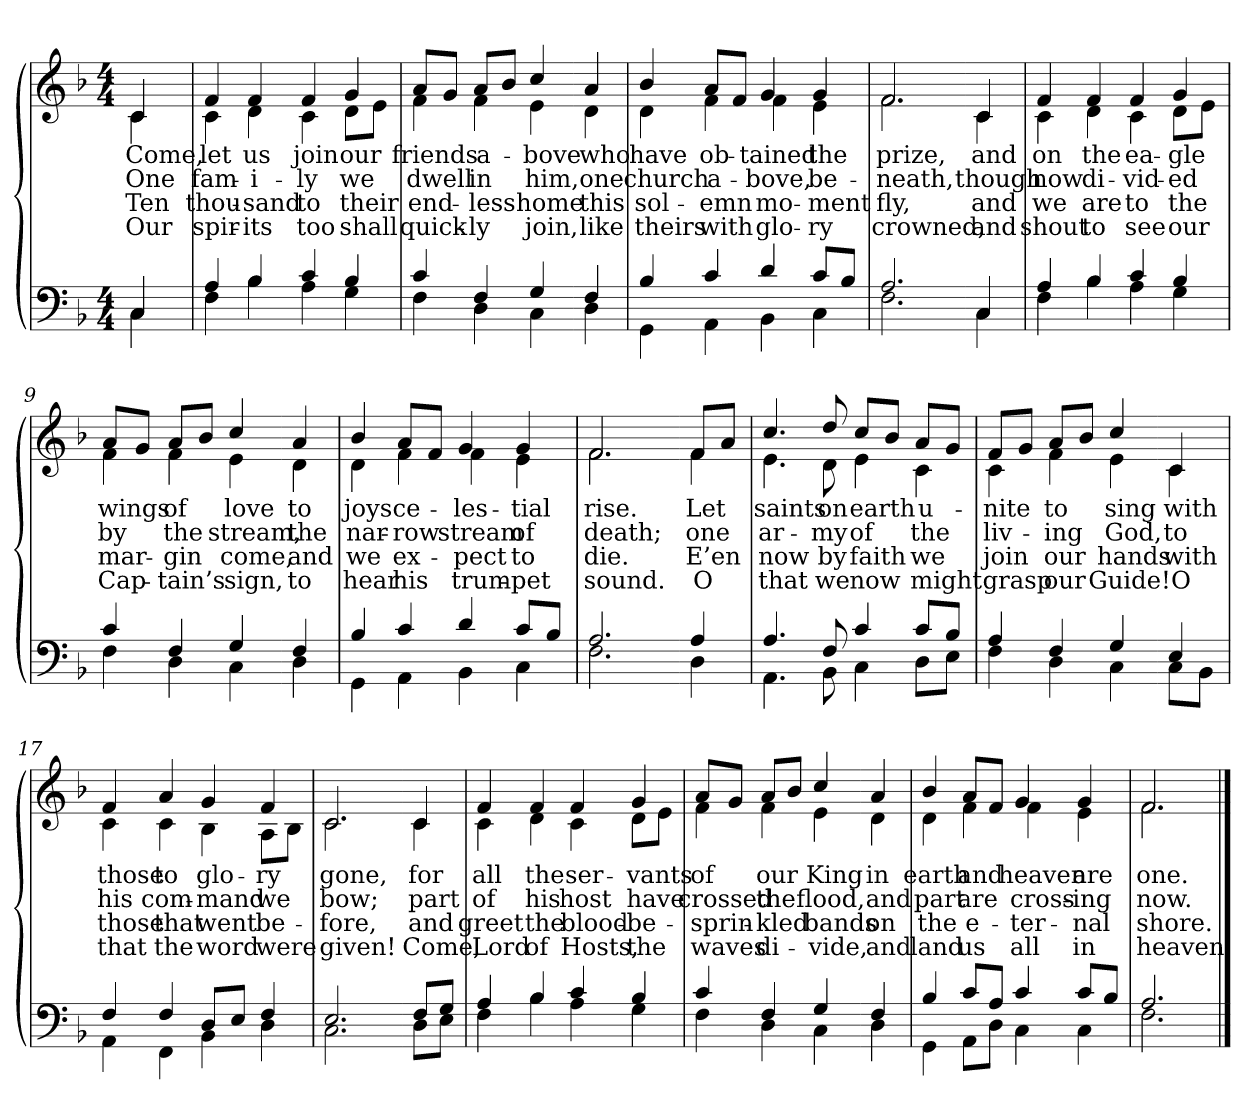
**kern	**kern	**text	**text	**text	**text
*part2	*part1	*part1	*part1	*part1	*part1
*staff2	*staff1	*staff1	*staff1	*staff1	*staff1
*clefF4	*clefG2	*	*	*	*
*k[b-]	*k[b-]	*	*	*	*
*M4/4	*M4/4	*	*	*	*
=1	=1	=1	=1	=1	=1
*^	*	*	*	*	*
!	!	!LO:TX:b:i:t=Verse	!	!	!	!
!	!	!	!LO:LY:b	!LO:LY:b	!LO:LY:b	!LO:LY:b
*	*	*^	*	*	*	*
4C/	4C\	4c/	4c\	Come,	One	Ten	Our
=2	=2	=2	=2	=2	=2	=2	=2
!	!	!	!	!LO:LY:b	!LO:LY:b	!LO:LY:b	!LO:LY:b
4A/	4F\	4f/	4c\	let	fam-	thou-	spir-
!	!	!	!	!LO:LY:b	!LO:LY:b	!LO:LY:b	!LO:LY:b
4B-/	4B-\	4f/	4d\	us	-i-	-sand	-its
!	!	!	!	!LO:LY:b	!LO:LY:b	!LO:LY:b	!LO:LY:b
4c/	4A\	4f/	4c\	join	-ly	to	too
!	!	!	!	!LO:LY:b	!LO:LY:b	!LO:LY:b	!LO:LY:b
4B-/	4G\	4g/	8d\L	our	we	their	shall
.	.	.	8e\J	.	.	.	.
=3	=3	=3	=3	=3	=3	=3	=3
!	!	!	!	!LO:LY:b	!LO:LY:b	!LO:LY:b	!LO:LY:b
4c/	4F\	8a/L	4f\	friends	dwell	end-	quick-
.	.	8g/J	.	.	.	.	.
!	!	!	!	!LO:LY:b	!LO:LY:b	!LO:LY:b	!LO:LY:b
4F/	4D\	8a/L	4f\	a-	in	-less	-ly
.	.	8b-/J	.	.	.	.	.
!	!	!	!	!LO:LY:b	!LO:LY:b	!LO:LY:b	!LO:LY:b
4G/	4C\	4cc/	4e\	-bove	him,	home	join,
!!LO:LB:g=z	!!
=4-	=4-	=4-	=4-	=4-	=4-	=4-	=4-
!	!	!	!	!LO:LY:b	!LO:LY:b	!LO:LY:b	!LO:LY:b
4F/	4D\	4a/	4d\	who	one	this	like
=5	=5	=5	=5	=5	=5	=5	=5
!	!	!	!	!LO:LY:b	!LO:LY:b	!LO:LY:b	!LO:LY:b
4B-/	4GG\	4b-/	4d\	have	church	sol-	theirs
!	!	!	!	!LO:LY:b	!LO:LY:b	!LO:LY:b	!LO:LY:b
4c/	4AA\	8a/L	4f\	ob-	a-	-emn	with
.	.	8f/J	.	.	.	.	.
!	!	!	!	!LO:LY:b	!LO:LY:b	!LO:LY:b	!LO:LY:b
4d/	4BB-\	4g/	4f\	-tained	-bove,	mo-	glo-
!	!	!	!	!LO:LY:b	!LO:LY:b	!LO:LY:b	!LO:LY:b
8c/L	4C\	4g/	4e\	the	be-	-ment	-ry
8B-/J	.	.	.	.	.	.	.
=6	=6	=6	=6	=6	=6	=6	=6
!	!	!	!	!LO:LY:b	!LO:LY:b	!LO:LY:b	!LO:LY:b
2.A/	2.F\	2.f/	2.f\	prize,	-neath,	fly,	crowned,
!!LO:LB:g=z	!!
=7-	=7-	=7-	=7-	=7-	=7-	=7-	=7-
!	!	!	!	!LO:LY:b	!LO:LY:b	!LO:LY:b	!LO:LY:b
4C/	4C\	4c/	4c\	and	though	and	and
=8	=8	=8	=8	=8	=8	=8	=8
!	!	!	!	!LO:LY:b	!LO:LY:b	!LO:LY:b	!LO:LY:b
4A/	4F\	4f/	4c\	on	now	we	shout
!	!	!	!	!LO:LY:b	!LO:LY:b	!LO:LY:b	!LO:LY:b
4B-/	4B-\	4f/	4d\	the	di-	are	to
!	!	!	!	!LO:LY:b	!LO:LY:b	!LO:LY:b	!LO:LY:b
4c/	4A\	4f/	4c\	ea-	-vid-	to	see
!	!	!	!	!LO:LY:b	!LO:LY:b	!LO:LY:b	!LO:LY:b
4B-/	4G\	4g/	8d\L	-gle	-ed	the	our
.	.	.	8e\J	.	.	.	.
=9	=9	=9	=9	=9	=9	=9	=9
!	!	!	!	!LO:LY:b	!LO:LY:b	!LO:LY:b	!LO:LY:b
4c/	4F\	8a/L	4f\	wings	by	mar-	Cap-
.	.	8g/J	.	.	.	.	.
!	!	!	!	!LO:LY:b	!LO:LY:b	!LO:LY:b	!LO:LY:b
4F/	4D\	8a/L	4f\	of	the	-gin	-tain’s
.	.	8b-/J	.	.	.	.	.
!	!	!	!	!LO:LY:b	!LO:LY:b	!LO:LY:b	!LO:LY:b
4G/	4C\	4cc/	4e\	love	stream,	come,	sign,
!!LO:LB:g=z	!!
=10-	=10-	=10-	=10-	=10-	=10-	=10-	=10-
!	!	!	!	!LO:LY:b	!LO:LY:b	!LO:LY:b	!LO:LY:b
4F/	4D\	4a/	4d\	to	the	and	to
=11	=11	=11	=11	=11	=11	=11	=11
!	!	!	!	!LO:LY:b	!LO:LY:b	!LO:LY:b	!LO:LY:b
4B-/	4GG\	4b-/	4d\	joys	nar-	we	hear
!	!	!	!	!LO:LY:b	!LO:LY:b	!LO:LY:b	!LO:LY:b
4c/	4AA\	8a/L	4f\	ce-	-row	ex-	his
.	.	8f/J	.	.	.	.	.
!	!	!	!	!LO:LY:b	!LO:LY:b	!LO:LY:b	!LO:LY:b
4d/	4BB-\	4g/	4f\	-les-	stream	-pect	trum-
!	!	!	!	!LO:LY:b	!LO:LY:b	!LO:LY:b	!LO:LY:b
8c/L	4C\	4g/	4e\	-tial	of	to	-pet
8B-/J	.	.	.	.	.	.	.
=12	=12	=12	=12	=12	=12	=12	=12
!	!	!	!	!LO:LY:b	!LO:LY:b	!LO:LY:b	!LO:LY:b
2.A/	2.F\	2.f/	2.f\	rise.	death;	die.	sound.
!!LO:LB:g=z	!!
=13-	=13-	=13-	=13-	=13-	=13-	=13-	=13-
!	!	!	!	!LO:LY:b	!LO:LY:b	!LO:LY:b	!LO:LY:b
4A/	4D\	8f/L	4f\	Let	one	E’en	O
.	.	8a/J	.	.	.	.	.
=14	=14	=14	=14	=14	=14	=14	=14
!	!	!	!	!LO:LY:b	!LO:LY:b	!LO:LY:b	!LO:LY:b
4.A/	4.AA\	4.cc/	4.e\	saints	ar-	now	that
!	!	!	!	!LO:LY:b	!LO:LY:b	!LO:LY:b	!LO:LY:b
8F/	8BB-\	8dd/	8d\	on	-my	by	we
!	!	!	!	!LO:LY:b	!LO:LY:b	!LO:LY:b	!LO:LY:b
4c/	4C\	8cc/L	4e\	earth	of	faith	now
.	.	8b-/J	.	.	.	.	.
!	!	!	!	!LO:LY:b	!LO:LY:b	!LO:LY:b	!LO:LY:b
8c/L	8D\L	8a/L	4c\	u-	the	we	might
8B-/J	8E\J	8g/J	.	.	.	.	.
=15	=15	=15	=15	=15	=15	=15	=15
!	!	!	!	!LO:LY:b	!LO:LY:b	!LO:LY:b	!LO:LY:b
4A/	4F\	8f/L	4c\	-nite	liv-	join	grasp
.	.	8g/J	.	.	.	.	.
!	!	!	!	!LO:LY:b	!LO:LY:b	!LO:LY:b	!LO:LY:b
4F/	4D\	8a/L	4f\	to	-ing	our	our
.	.	8b-/J	.	.	.	.	.
!	!	!	!	!LO:LY:b	!LO:LY:b	!LO:LY:b	!LO:LY:b
4G/	4C\	4cc/	4e\	sing	God,	hands	Guide!
!!LO:LB:g=z	!!
=16-	=16-	=16-	=16-	=16-	=16-	=16-	=16-
!	!	!	!	!LO:LY:b	!LO:LY:b	!LO:LY:b	!LO:LY:b
4E/	8C\L	4c/	4c\	with	to	with	O
.	8BB-\J	.	.	.	.	.	.
=17	=17	=17	=17	=17	=17	=17	=17
!	!	!	!	!LO:LY:b	!LO:LY:b	!LO:LY:b	!LO:LY:b
4F/	4AA\	4f/	4c\	those	his	those	that
!	!	!	!	!LO:LY:b	!LO:LY:b	!LO:LY:b	!LO:LY:b
4F/	4FF\	4a/	4c\	to	com-	that	the
!	!	!	!	!LO:LY:b	!LO:LY:b	!LO:LY:b	!LO:LY:b
8D/L	4BB-\	4g/	4B-\	glo-	-mand	went	word
8E/J	.	.	.	.	.	.	.
!	!	!	!	!LO:LY:b	!LO:LY:b	!LO:LY:b	!LO:LY:b
4F/	4D\	4f/	8A\L	-ry	we	be-	were
.	.	.	8B-\J	.	.	.	.
=18	=18	=18	=18	=18	=18	=18	=18
!	!	!	!	!LO:LY:b	!LO:LY:b	!LO:LY:b	!LO:LY:b
2.E/	2.C\	2.c/	2.c\	gone,	bow;	-fore,	given!
!!LO:LB:g=z	!!
=19-	=19-	=19-	=19-	=19-	=19-	=19-	=19-
!	!	!	!	!LO:LY:b	!LO:LY:b	!LO:LY:b	!LO:LY:b
8F/L	8D\L	4c/	4c\	for	part	and	Come,
8G/J	8E\J	.	.	.	.	.	.
=20	=20	=20	=20	=20	=20	=20	=20
!	!	!	!	!LO:LY:b	!LO:LY:b	!LO:LY:b	!LO:LY:b
4A/	4F\	4f/	4c\	all	of	greet	Lord
!	!	!	!	!LO:LY:b	!LO:LY:b	!LO:LY:b	!LO:LY:b
4B-/	4B-\	4f/	4d\	the	his	the	of
!	!	!	!	!LO:LY:b	!LO:LY:b	!LO:LY:b	!LO:LY:b
4c/	4A\	4f/	4c\	ser-	host	blood--	Hosts,
!	!	!	!	!LO:LY:b	!LO:LY:b	!LO:LY:b	!LO:LY:b
4B-/	4G\	4g/	8d\L	-vants	have	-be-	the
.	.	.	8e\J	.	.	.	.
=21	=21	=21	=21	=21	=21	=21	=21
!	!	!	!	!LO:LY:b	!LO:LY:b	!LO:LY:b	!LO:LY:b
4c/	4F\	8a/L	4f\	of	crossed	-sprin-	waves
.	.	8g/J	.	.	.	.	.
!	!	!	!	!LO:LY:b	!LO:LY:b	!LO:LY:b	!LO:LY:b
4F/	4D\	8a/L	4f\	our	the	-kled	di-
.	.	8b-/J	.	.	.	.	.
!	!	!	!	!LO:LY:b	!LO:LY:b	!LO:LY:b	!LO:LY:b
4G/	4C\	4cc/	4e\	King	flood,	bands	-vide,
!!LO:LB:g=z	!!
=22-	=22-	=22-	=22-	=22-	=22-	=22-	=22-
!	!	!	!	!LO:LY:b	!LO:LY:b	!LO:LY:b	!LO:LY:b
4F/	4D\	4a/	4d\	in	and	on	and
=23	=23	=23	=23	=23	=23	=23	=23
!	!	!	!	!LO:LY:b	!LO:LY:b	!LO:LY:b	!LO:LY:b
4B-/	4GG\	4b-/	4d\	earth	part	the	land
!	!	!	!	!LO:LY:b	!LO:LY:b	!LO:LY:b	!LO:LY:b
8c/L	8AA\L	8a/L	4f\	and	are	e-	us
8A/J	8D\J	8f/J	.	.	.	.	.
!	!	!	!	!LO:LY:b	!LO:LY:b	!LO:LY:b	!LO:LY:b
4c/	4C\	4g/	4f\	heaven	cross-	-ter-	all
!	!	!	!	!LO:LY:b	!LO:LY:b	!LO:LY:b	!LO:LY:b
8c/L	4C\	4g/	4e\	are	-ing	-nal	in
8B-/J	.	.	.	.	.	.	.
=24	=24	=24	=24	=24	=24	=24	=24
!	!	!	!	!LO:LY:b	!LO:LY:b	!LO:LY:b	!LO:LY:b
2.A/	2.F\	2.f/	2.f\	one.	now.	shore.	heaven.
*v	*v	*	*	*	*	*	*
*	*v	*v	*	*	*	*
==	==	==	==	==	==
*-	*-	*-	*-	*-	*-
